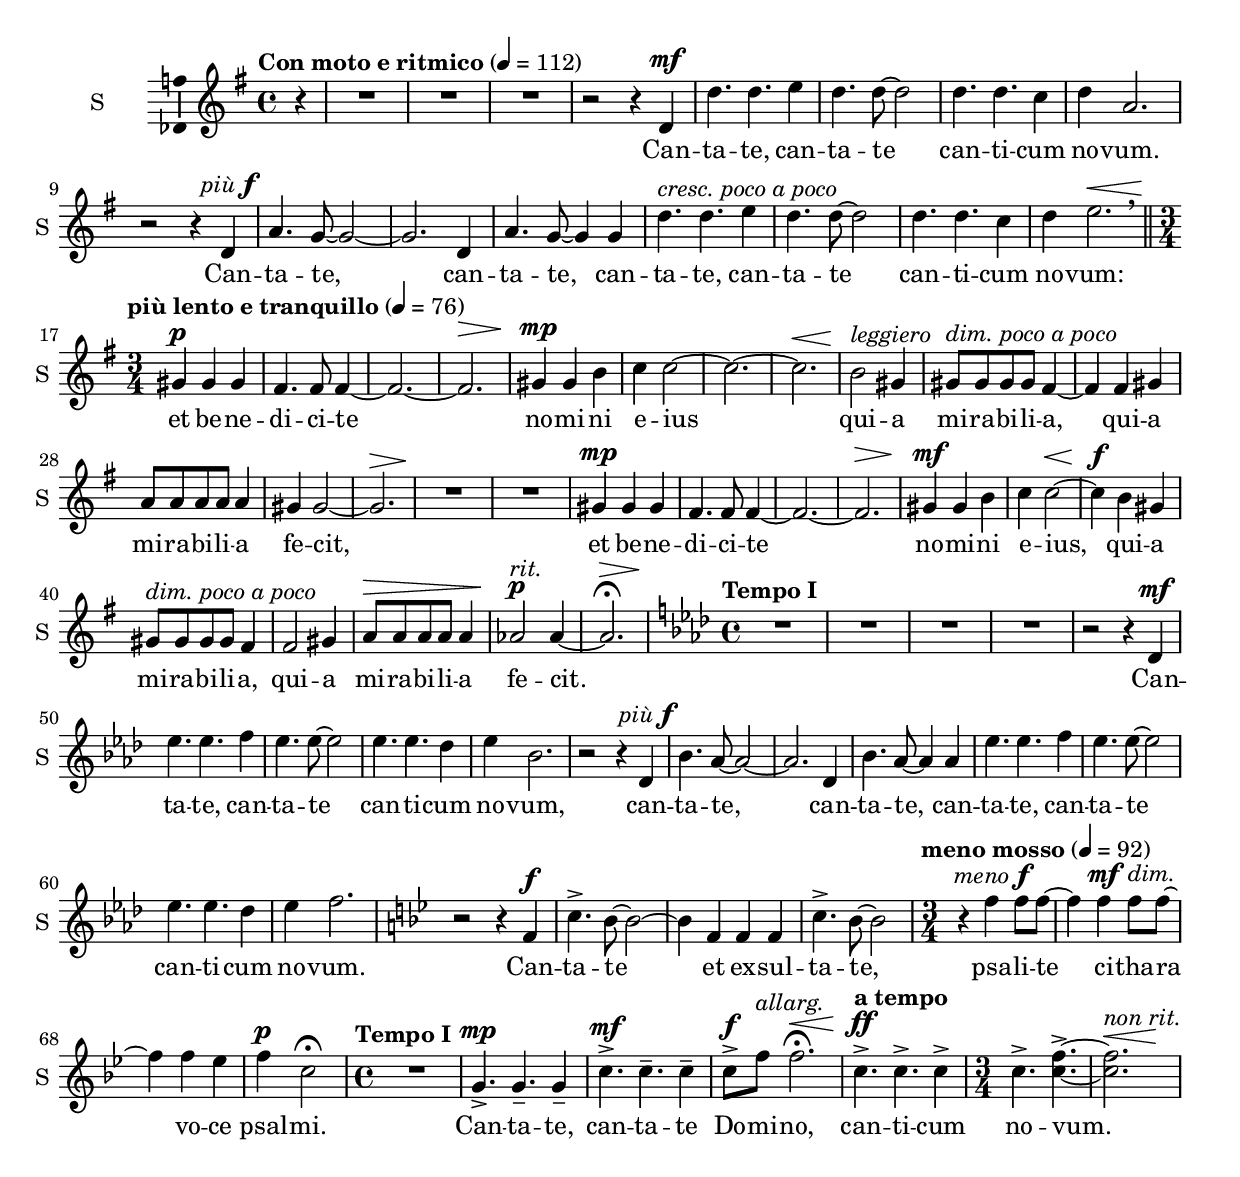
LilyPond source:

\version "2.16.1"

\include "./dzielenie-głosów.ily"
\include "./specjalna-dynamika.ily"
\version "2.16.1"

% -*- master: ./pomocnicze/sopran-solo.ly;

% Uwaga! z przyczyn technicznych przed skompilowaniem
% partii trzeba zapisać plik.

% Jeśli ten głos nie dzieli się na dolny i górny,
% wpisz całą partię tutaj a zmiennej "soprangorny"
% po prostu nie używaj.
% Jeśli głos się dzieli, wpisz tutaj DOLNĄ partię
% (łącznie z tym, co jest śpiewane unisono):

soprandolny = \relative f' {
  r4 R1*3
  r2 r4 d4 \mf
  d'4. d4. e4 d4. d8~\melisma d2 \melismaEnd
  d4. d4. c4
  d4 a2.
  r2 r4 d,4\piuf
  a'4. g8~ g2~ g2. d4
  a'4. g8~ g4 g4
  d'4. ^\markup{\italic{cresc. poco a poco} }d4. e4
  d4. d8~ d2
  d4. d4. c4
  d4 e2. \< \breathe
  \bar "||"
  \tempo "più lento e tranquillo" 4=76
  \time 3/4
  gis,4 \p gis4 gis4
  fis4. fis8 fis4~
  fis2.~
  fis2. \>
  gis4 \mp gis4 b4
  c4 c2~
  c2.~
  c2. \<
  b2\! ^\markup{\italic{leggiero} } gis4
  gis8 ^\markup{\italic{dim. poco a poco} } gis8 gis8 gis8 fis4~
  fis4 fis 4 gis4
  a8 a8 a8 a8 a4
  gis4 gis2~ gis2. \>
  R\! R
  gis4 \mp gis4 gis4
  fis4. fis8 fis4~
  fis2.~ fis2. \>
  gis4 \mf gis4 b4
  c4 c2~ \<
  c4 \f b4 gis4
  gis8 ^\markup{\italic{dim. poco a poco} } gis8 gis8 gis8 fis4
  fis2 gis4
  a8 \> a8 a8 a8 a4
  as2 ^\markup{\italic{rit.} } \p as4~
  as2. \fermata \>
  \key as \major
  \time 4/4
  \tempo "Tempo I"
  R1*4\!
  r2 r4 des,4 \mf
  es'4. es4. f4
  es4. es8~ es2
  es4. es4. des4
  es4 bes2.
  r2 r4 des,4 \piuf
  bes'4. as8~ as2~
  as2. des,4
  bes'4. as8~ as4 as4
  es'4. es4. f4
  es4. es8~ es2
  es4. es4. des4
  es4 f2.
  \key bes \major
  r2 r4 f,4 \f
  c'4. -> bes8~ bes2~
  bes4 f4 f4 f4
  c'4. -> bes8~ bes2
  \time 3/4
  \tempo "meno mosso" 4=92
  r4 f'4 \menof f8 f8~
  f4 f4 \mf f8 ^\markup{\italic{dim.} } f8~
  f4 f4 es4
  f4 \p c2\fermata
  \time 4/4
  \tempo "Tempo I"
  R1
  g4. ->\mp g4. -- g4 --
  c4.-> \mf c4. -- c4 --
  c8 -> \f f8 ^\markup \italic allarg. f2. \fermata \<
  \tempo "a tempo"
  c4. \ff -> c4. -> c4 ->
  \time 3/4
  c4. -> <c f>4. ~ ->
  << <c f>2.^\markup{\italic{non rit.} } {s4\< s s\!}>>
}


% Jeśli głos się dzieli, tutaj wpisz GÓRNĄ partię
% (łącznie z tym, co jest śpiewane unisono).
% Zapewne będzie Ci wygodnie skopiować wspólne
% fragmenty z tego, co jest już wpisane powyżej.
% Żeby odpowiednio połączyć obie partie, użyj
% \unisono { } , \rownyRytm { } i \podzial { }
% na odpowiednich fragmentach tej partii.

soprangorny = \relative f' {
}


soprantekst = \lyricmode {
  % Tu wpisz libretto. Będzie ono przyczepione do partii
  % dolnego głosu (jeśli jest podział).

  Can -- ta -- te, can -- ta -- te
  can -- ti -- cum no -- vum.
  Can -- ta -- te, can -- ta -- te, can -- ta -- te,
  can -- ta -- te can -- ti -- cum no -- vum:
  et be -- ne -- di -- ci -- te
  no -- mi -- ni e -- ius
  qui -- a mi -- ra -- bi -- li -- a,
  qui -- a mi -- ra -- bi -- li -- a
  fe -- cit,
  et be -- ne -- di -- ci -- te
  no -- mi -- ni e -- ius,
  qui -- a mi -- ra -- bi -- li -- a,
  qui -- a mi -- ra -- bi -- li -- a fe -- cit.
  Can -- ta -- te, can -- ta -- te
  can -- ti -- cum no -- vum,
  can -- ta -- te,
  can -- ta -- te, can -- ta -- te, can -- ta -- te
  can -- ti -- cum no -- vum.
  Can -- ta -- te et ex -- sul -- ta -- te,
  psa -- li -- te ci -- tha -- ra vo -- ce psal -- mi.
  Can -- ta -- te, can -- ta -- te Do -- mi -- no,
  can -- ti -- cum no -- vum.
}

piecioliniasopranu = \new Staff \with { \consists "Ambitus_engraver" } {
  \tag #'solo {
    \set Staff.midiInstrument = "clarinet"
    \set Staff.midiMinimumVolume = #0.6
    \set Staff.midiMaximumVolume = #0.8
  }
  \tag #'chor {
    \set Staff.midiInstrument = "acoustic grand"
    \set Staff.midiMinimumVolume = #0.4
    \set Staff.midiMaximumVolume = #0.6
  }
  \set Staff.instrumentName = "S "
  \set Staff.shortInstrumentName = "S "
  \dynamicUp
  \tupletUp
  \clef G

  \key g \major
  \time 4/4
  \tempo "Con moto e ritmico" 4 = 112
  \partial 4

  <<
    \soprandolny
    \soprangorny
  >>
}
\addlyrics \soprantekst


\score { \piecioliniasopranu }